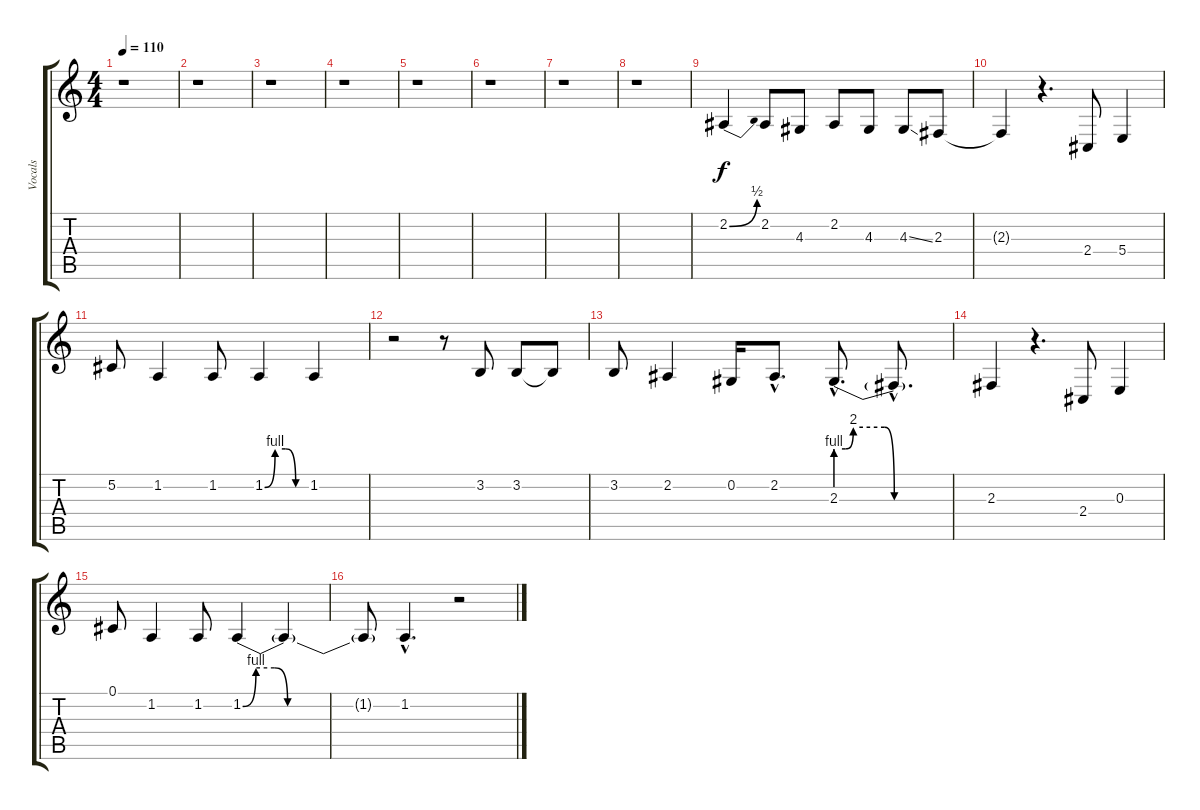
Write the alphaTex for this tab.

\track ("Vocals" "Vocals") {instrument lead2sawtooth}
\staff {score tabs}
\tuning (Db4 Ab3 E3 B2 Gb2 Db2) {hide}
\ts (4 4)
\tempo 110
\clef g2
\ks c
r.1{dy f instrument lead2sawtooth} |
r.1 |
r.1 |
r.1 |
r.1 |
r.1 |
r.1 |
r.1 |
2.2{be (bend 0 0 60 2)}.4 2.2.8 4.3.8 2.2.8 4.3.8 4.3{ss}.8 2.3.8 |
2.3{t}.4 r.4{d} 2.4.8 5.4.4 |
5.2.8 1.2.4 1.2.8 1.2{be (custom 0 0 15 4 30 4 45 0 60 0)}.4 1.2.4 |
r.2 r.8 3.2.8 3.2.8 3.2{t}.8 |
3.2.8 2.2.4 0.2.16 2.2{hac}.8{d} 2.3{be (custom 0 4 5 4 9 8 25 8 30 0 60 0) hac}.8{d} 2.3{hac t}.8{d} |
2.3.4 r.4{d} 2.4.8 0.3.4 |
0.1.8 1.2.4 1.2.8 1.2{be (custom 0 0 5 4 12 4 17 0 60 0)}.4 1.2{t}.4 |
1.2{t}.8 1.2{hac}.4{d} r.2
